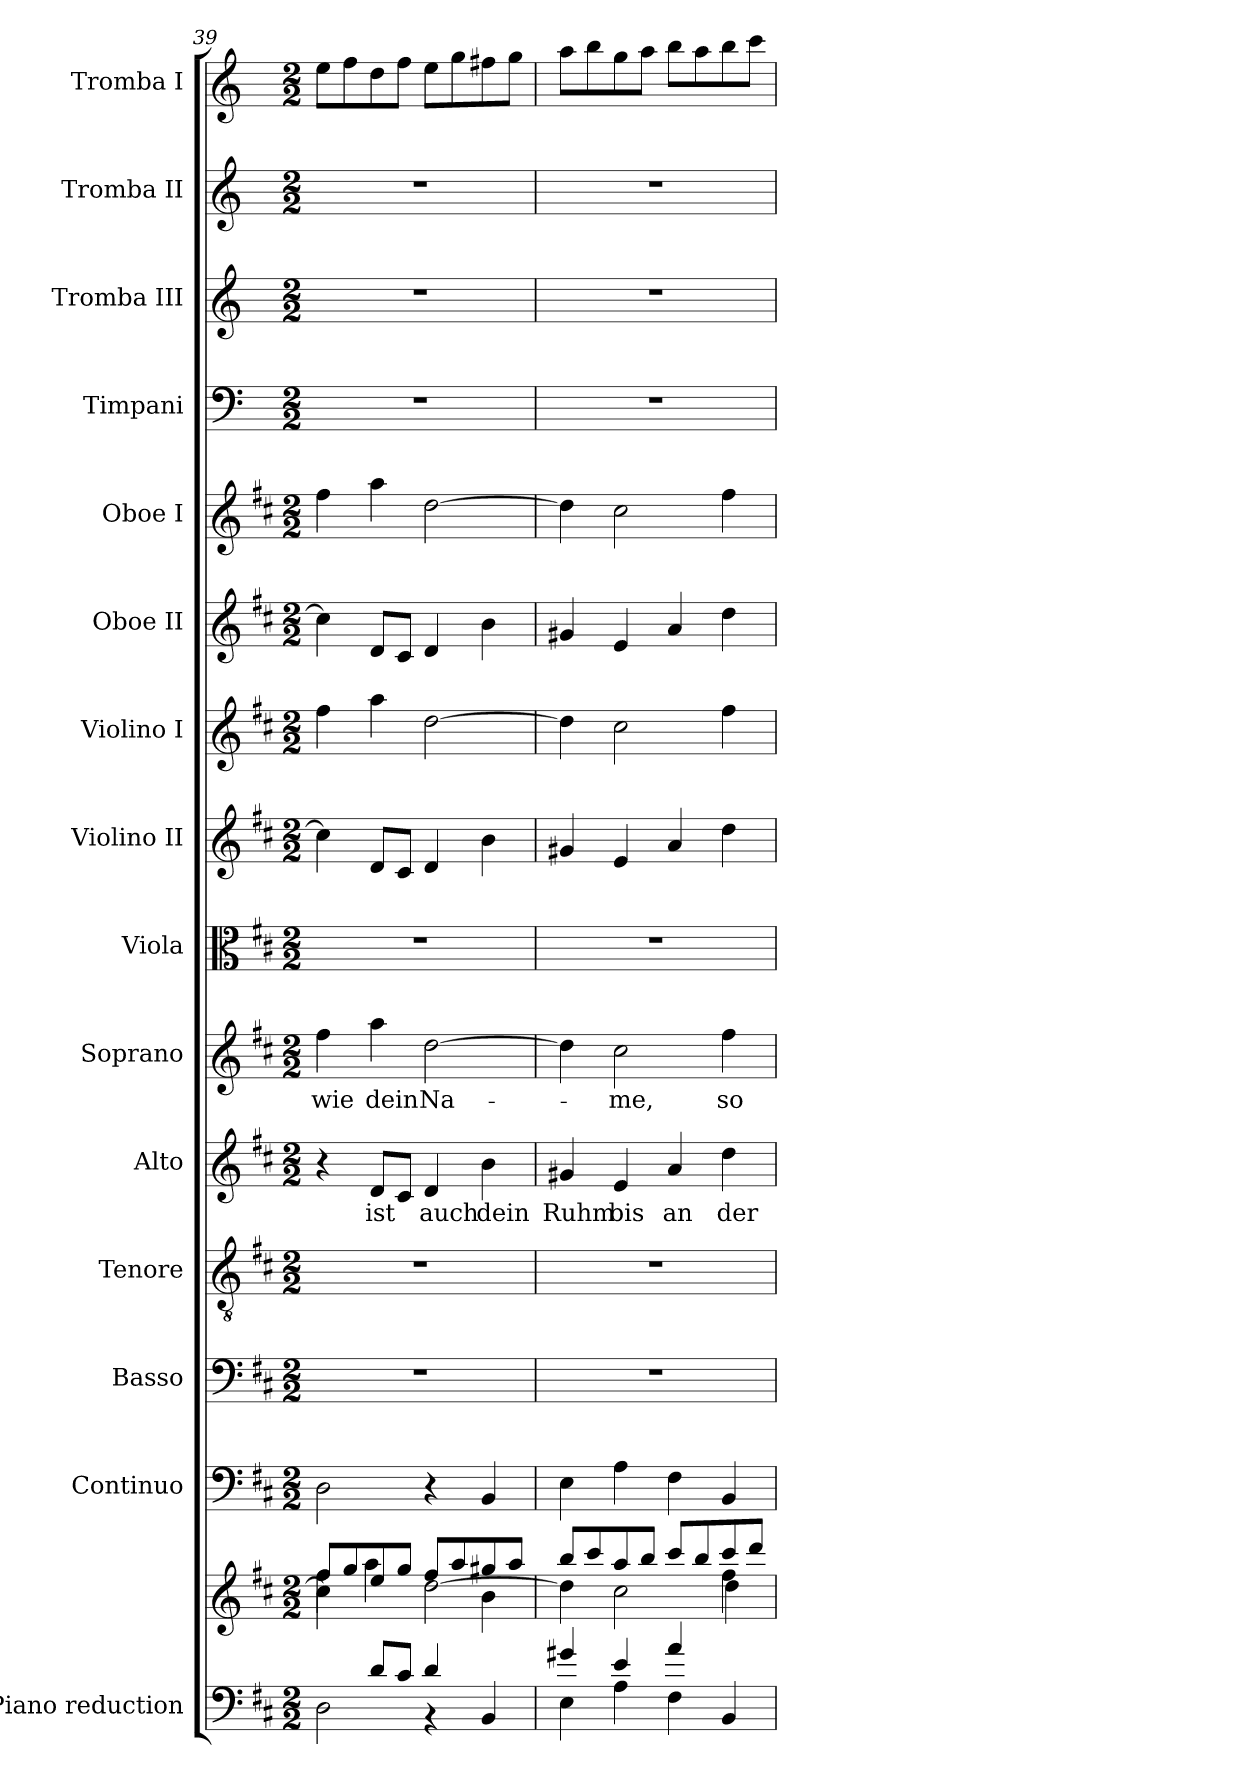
**kern	**kern	**kern	**kern	**kern	**kern	**text	**kern	**text	**kern	**kern	**kern	**kern	**kern	**kern	**kern	**kern	**kern
*part15	*part15	*part14	*part13	*part12	*part11	*part11	*part10	*part10	*part9	*part8	*part7	*part6	*part5	*part4	*part3	*part2	*part1
*staff16	*staff15	*staff14	*staff13	*staff12	*staff11	*staff11	*staff10	*staff10	*staff9	*staff8	*staff7	*staff6	*staff5	*staff4	*staff3	*staff2	*staff1
*I"Piano reduction	*	*I"Continuo	*I"Basso	*I"Tenore	*I"Alto	*	*I"Soprano	*	*I"Viola	*I"Violino II	*I"Violino I	*I"Oboe II	*I"Oboe I	*I"Timpani	*I"Tromba III	*I"Tromba II	*I"Tromba I
*I'Pno	*	*	*	*	*	*	*	*	*I'Vla	*I'Vln	*I'Vln	*I'Ob	*I'Ob	*I'Timp	*	*	*
*clefF4	*clefG2	*clefF4	*clefF4	*clefGv2	*clefG2	*	*clefG2	*	*clefC3	*clefG2	*clefG2	*clefG2	*clefG2	*clefF4	*clefG2	*clefG2	*clefG2
*	*	*	*	*	*	*	*	*	*	*	*	*	*	*	*ITrd-1c-2	*ITrd-1c-2	*ITrd-1c-2
*k[f#c#]	*k[f#c#]	*k[f#c#]	*k[f#c#]	*k[f#c#]	*k[f#c#]	*	*k[f#c#]	*	*k[f#c#]	*k[f#c#]	*k[f#c#]	*k[f#c#]	*k[f#c#]	*k[]	*k[f#c#]	*k[f#c#]	*k[f#c#]
*M2/2	*M2/2	*M2/2	*M2/2	*M2/2	*M2/2	*	*M2/2	*	*M2/2	*M2/2	*M2/2	*M2/2	*M2/2	*M2/2	*M2/2	*M2/2	*M2/2
=39	=39	=39	=39	=39	=39	=39	=39	=39	=39	=39	=39	=39	=39	=39	=39	=39	=39
*^	*^	*	*	*	*	*	*	*	*	*	*	*	*	*	*	*	*
*	*	*	*^	*	*	*	*	*	*	*	*	*	*	*	*	*	*	*	*
!	!	!	!	!	!	!	!	!	!	!	!LO:LY:b	!	!	!	!	!	!	!	!	!
4ryy	2D\	8ff#/L	4cc#\]	4ff#\	2D\	1r	1r	4r	.	4ff#\	wie	1r	4cc#\]	4ff#\	4cc#\]	4ff#\	1r	1r	1r	8ff#\L
.	.	8gg/	.	.	.	.	.	.	.	.	.	.	.	.	.	.	.	.	.	8gg\
!	!	!	!	!	!	!	!	!	!LO:LY:b	!	!LO:LY:b	!	!	!	!	!	!	!	!	!
8d/L	.	8ee/	2ryy	4aa\	.	.	.	8d/L	ist	4aa\	dein	.	8d/L	4aa\	8d/L	4aa\	.	.	.	8ee\
8c#/J	.	8gg/J	.	.	.	.	.	8c#/J	.	.	.	.	8c#/J	.	8c#/J	.	.	.	.	8gg\J
!	!	!	!	!	!	!	!	!	!LO:LY:b	!	!LO:LY:b	!	!	!	!	!	!	!	!	!
4d/	4r	8ff#/L	.	[2dd\	4r	.	.	4d/	auch	[2dd\	Na-	.	4d/	[2dd\	4d/	[2dd\	.	.	.	8ff#\L
.	.	8aa/	.	.	.	.	.	.	.	.	.	.	.	.	.	.	.	.	.	8aa\
!	!	!	!	!	!	!	!	!	!LO:LY:b	!	!	!	!	!	!	!	!	!	!	!
4ryy	4BB/	8gg#X/	4b\	.	4BB/	.	.	4b\	dein	.	.	.	4b\	.	4b\	.	.	.	.	8gg#X\
.	.	8aa/J	.	.	.	.	.	.	.	.	.	.	.	.	.	.	.	.	.	8aa\J
!!LO:PB:g=z
=40	=40	=40	=40	=40	=40	=40	=40	=40	=40	=40	=40	=40	=40	=40	=40	=40	=40	=40	=40	=40
!	!	!	!	!	!	!	!	!	!LO:LY:b	!	!	!	!	!	!	!	!	!	!	!
4g#X/	4E\	8bb/L	4dd\]	2.ryy	4E\	1r	1r	4g#X/	Ruhm	4dd\]	.	1r	4g#X/	4dd\]	4g#X/	4dd\]	1r	1r	1r	8bb\L
.	.	8ccc#/	.	.	.	.	.	.	.	.	.	.	.	.	.	.	.	.	.	8ccc#\
!	!	!	!	!	!	!	!	!	!LO:LY:b	!	!LO:LY:b	!	!	!	!	!	!	!	!	!
4e/	4A\	8aa/	2cc#\	.	4A\	.	.	4e/	bis	2cc#\	-me,	.	4e/	2cc#\	4e/	2cc#\	.	.	.	8aa\
.	.	8bb/J	.	.	.	.	.	.	.	.	.	.	.	.	.	.	.	.	.	8bb\J
!	!	!	!	!	!	!	!	!	!LO:LY:b	!	!	!	!	!	!	!	!	!	!	!
4a/	4F#\	8ccc#/L	.	.	4F#\	.	.	4a/	an	.	.	.	4a/	.	4a/	.	.	.	.	8ccc#\L
.	.	8bb/	.	.	.	.	.	.	.	.	.	.	.	.	.	.	.	.	.	8bb\
!	!	!	!	!	!	!	!	!	!LO:LY:b	!	!LO:LY:b	!	!	!	!	!	!	!	!	!
4ryy	4BB/	8ccc#/	4ff#\	4dd\	4BB/	.	.	4dd\	der	4ff#\	so	.	4dd\	4ff#\	4dd\	4ff#\	.	.	.	8ccc#\
.	.	8ddd/J	.	.	.	.	.	.	.	.	.	.	.	.	.	.	.	.	.	8ddd\J
*v	*v	*	*	*	*	*	*	*	*	*	*	*	*	*	*	*	*	*	*	*
*	*v	*v	*v	*	*	*	*	*	*	*	*	*	*	*	*	*	*	*	*
=	=	=	=	=	=	=	=	=	=	=	=	=	=	=	=	=	=
*-	*-	*-	*-	*-	*-	*-	*-	*-	*-	*-	*-	*-	*-	*-	*-	*-	*-
